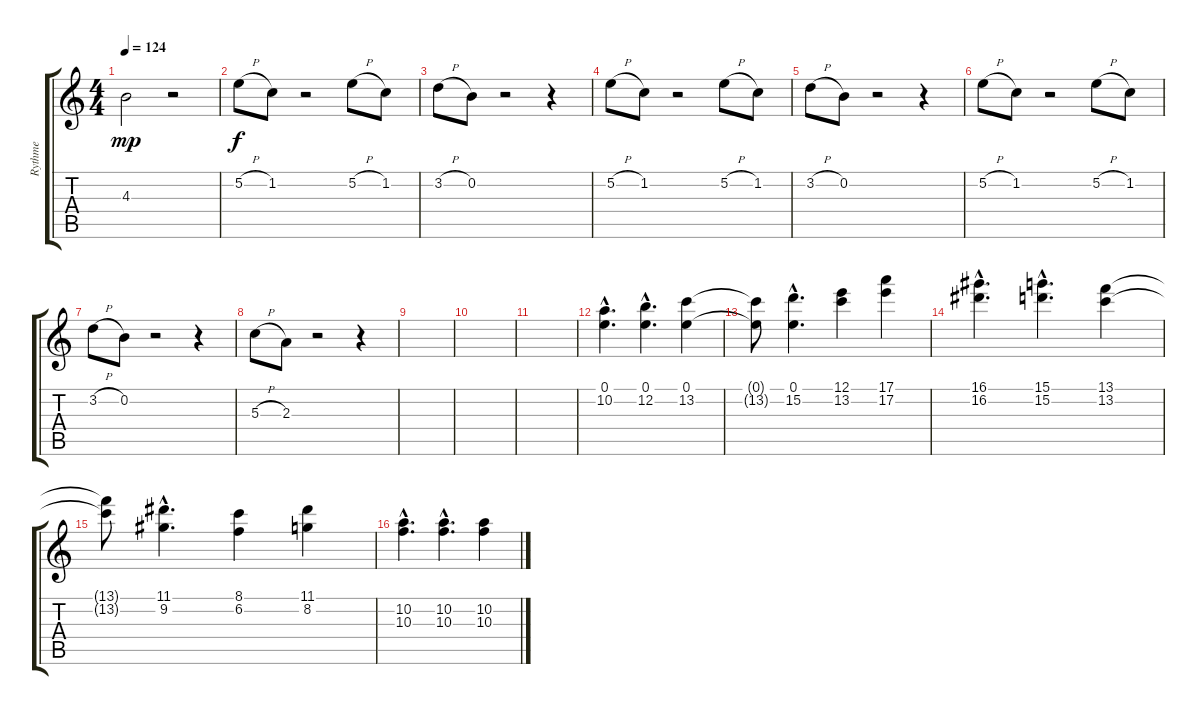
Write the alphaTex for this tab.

\track ("Rythme" "Rythme") {instrument distortionguitar}
\staff {score tabs}
\tuning (E4 B3 G3 D3 A2 E2) {hide}
\ts (4 4)
\tempo 124
\clef g2
\ks c
4.3.2{dy mp} r.2 |
5.2{h}.8{dy f} 1.2.8 r.2 5.2{h}.8 1.2.8 |
3.2{h}.8 0.2.8 r.2 r.4 |
5.2{h}.8 1.2.8 r.2 5.2{h}.8 1.2.8 |
3.2{h}.8 0.2.8 r.2 r.4 |
5.2{h}.8 1.2.8 r.2 5.2{h}.8 1.2.8 |
3.2{h}.8 0.2.8 r.2 r.4 |
5.3{h}.8 2.3.8 r.2 r.4 |
|
|
|
(0.1{hac} 10.2{hac}).4{d} (0.1{hac} 12.2{hac}).4{d} (0.1 13.2).4 |
(0.1{t} 13.2{t}).8 (0.1{hac} 15.2{hac}).4{d} (12.1 13.2).4 (17.1 17.2).4 |
(16.1{hac} 16.2{hac}).4{d} (15.1{hac} 15.2{hac}).4{d} (13.1 13.2).4 |
(13.1{t} 13.2{t}).8 (11.1{hac} 9.2{hac}).4{d} (8.1 6.2).4 (11.1 8.2).4 |
(10.2{hac} 10.3{hac}).4{d} (10.2{hac} 10.3{hac}).4{d} (10.2 10.3).4
